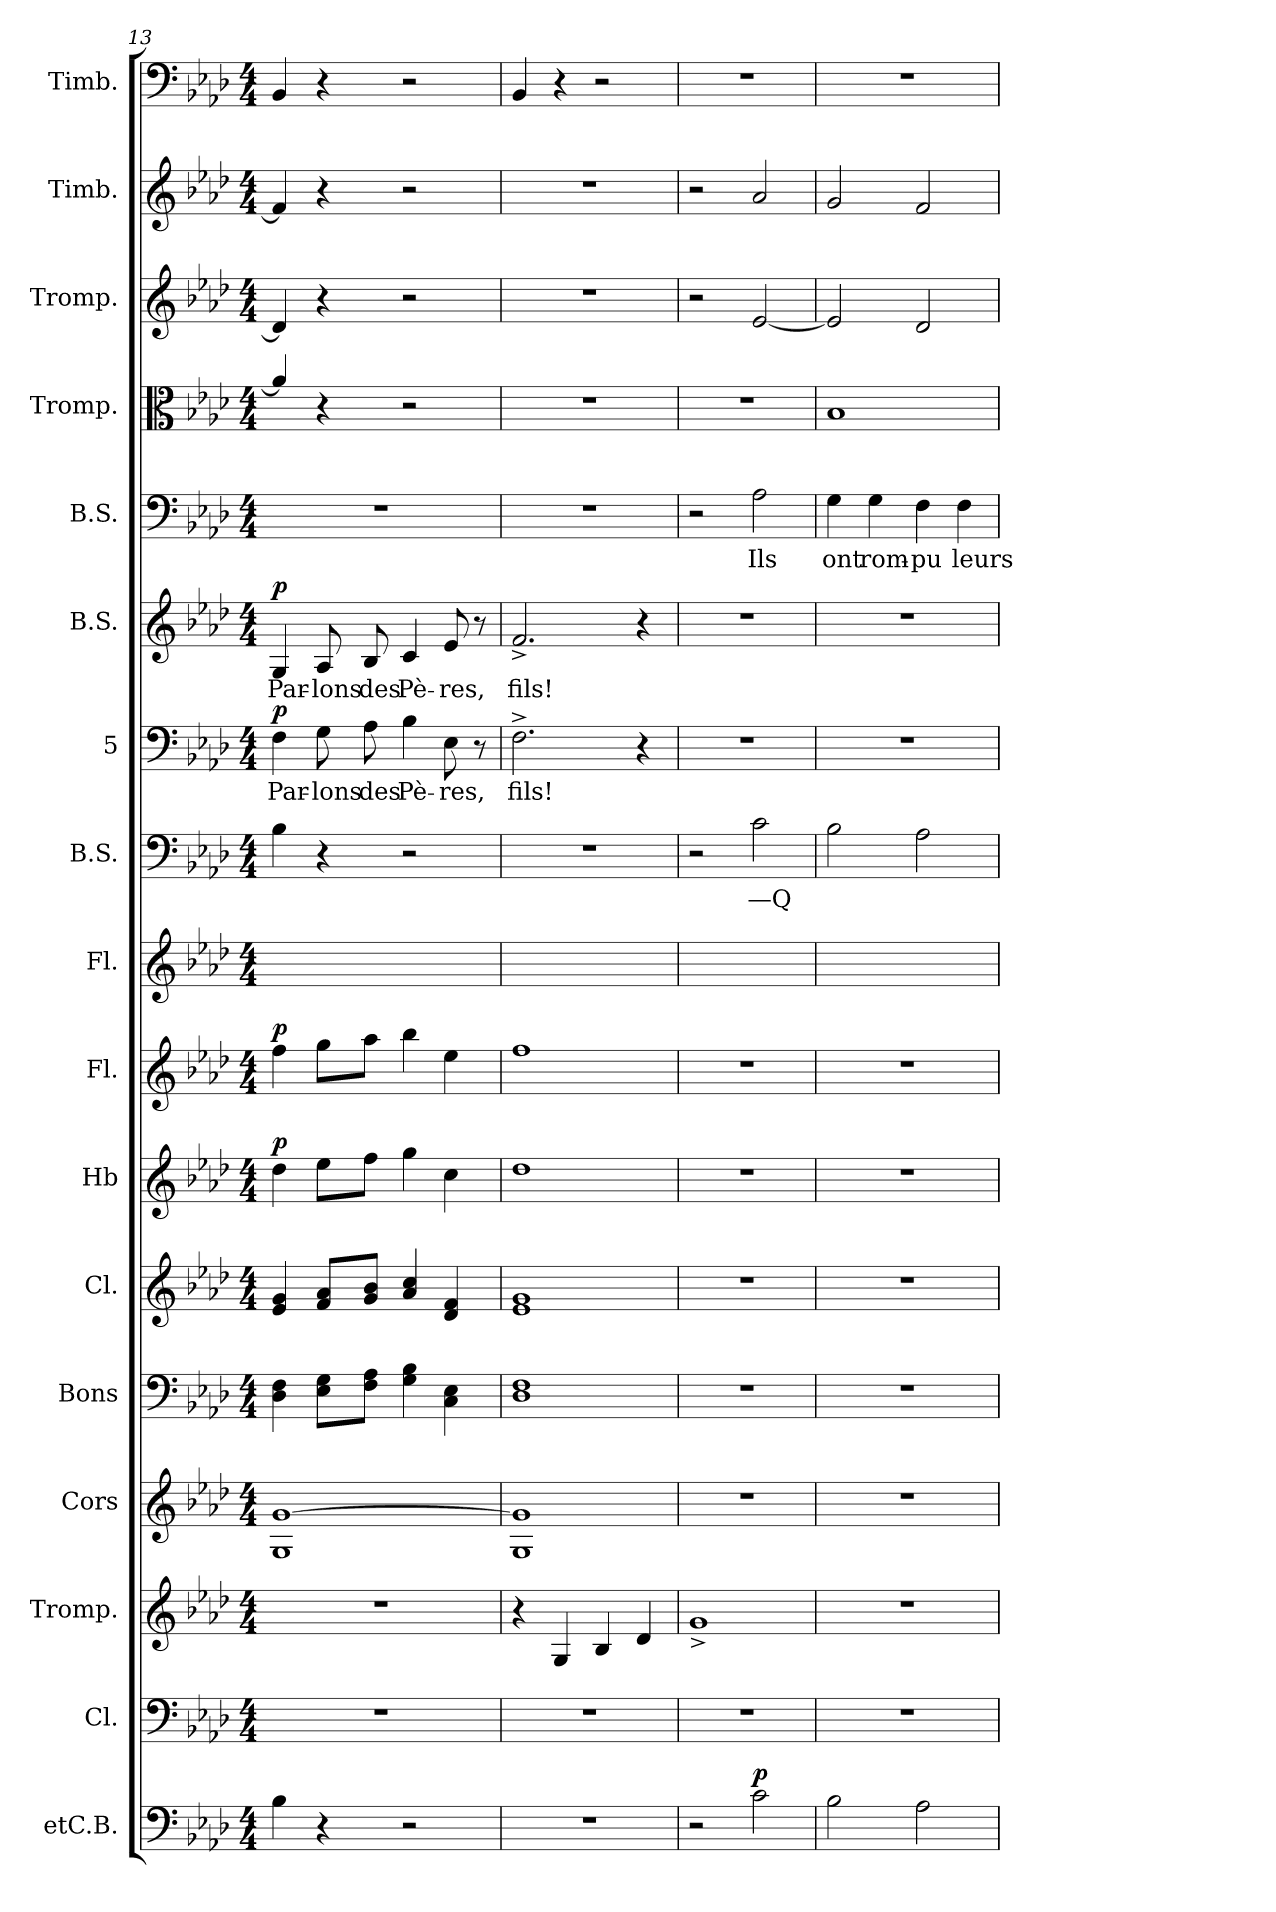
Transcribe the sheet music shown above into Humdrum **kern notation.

**kern	**dynam	**kern	**kern	**kern	**kern	**kern	**kern	**dynam	**kern	**dynam	**kern	**kern	**text	**kern	**text	**dynam	**kern	**text	**dynam	**kern	**text	**kern	**kern	**kern	**kern
*part17	*part17	*part16	*part15	*part14	*part13	*part12	*part11	*part11	*part10	*part10	*part9	*part8	*part8	*part7	*part7	*part7	*part6	*part6	*part6	*part5	*part5	*part4	*part3	*part2	*part1
*staff17	*staff17	*staff16	*staff15	*staff14	*staff13	*staff12	*staff11	*staff11	*staff10	*staff10	*staff9	*staff8	*staff8	*staff7	*staff7	*staff7	*staff6	*staff6	*staff6	*staff5	*staff5	*staff4	*staff3	*staff2	*staff1
*I"etC.B.	*	*I"Cl.	*I"Tromp.	*I"Cors	*I"Bons	*I"Сl.	*I"Hb	*	*I"Fl.	*	*I"Fl.	*I"B.S.	*	*I"5	*	*	*I"B.S.	*	*	*I"B.S.	*	*I"Tromp.	*I"Tromp.	*I"Timb.	*I"Timb.
*clefF4	*	*clefF4	*clefG2	*clefG2	*clefF4	*clefG2	*clefG2	*	*clefG2	*	*clefG2	*clefF4	*	*clefF4	*	*	*clefG2	*	*	*clefF4	*	*clefC3	*clefG2	*clefG2	*clefF4
*k[b-e-a-d-]	*	*k[b-e-a-d-]	*k[b-e-a-d-]	*k[b-e-a-d-]	*k[b-e-a-d-]	*k[b-e-a-d-]	*k[b-e-a-d-]	*	*k[b-e-a-d-]	*	*k[b-e-a-d-]	*k[b-e-a-d-]	*	*k[b-e-a-d-]	*	*	*k[b-e-a-d-]	*	*	*k[b-e-a-d-]	*	*k[b-e-a-d-]	*k[b-e-a-d-]	*k[b-e-a-d-]	*k[b-e-a-d-]
*M4/4	*	*M4/4	*M4/4	*M4/4	*M4/4	*M4/4	*M4/4	*	*M4/4	*	*M4/4	*M4/4	*	*M4/4	*	*	*M4/4	*	*	*M4/4	*	*M4/4	*M4/4	*M4/4	*M4/4
=13	=13	=13	=13	=13	=13	=13	=13	=13	=13	=13	=13	=13	=13	=13	=13	=13	=13	=13	=13	=13	=13	=13	=13	=13	=13
!	!	!	!	!	!	!	!	!LO:DY:a	!	!LO:DY:a	!	!	!	!	!	!LO:DY:a	!	!	!LO:DY:a	!	!	!	!	!	!
4B-i\	.	1r	1r	1Gi/ [1gi/	4D-i\ 4Fi\	4gi/ 4e-i/	4dd-i\	p	4ffi\	p	1ryy	4B-i\	.	4Fi\	Par-	p	4Gi/	Par-	p	1r	.	4a-i/]	4d-i/]	4fi/]	4BB-i/
4r	.	.	.	.	8E-i\ 8Gi\L	8a-i/ 8fi/L	8ee-i\L	.	8ggi\L	.	.	4r	.	8Gi\	lons	.	8A-i/	lons	.	.	.	4r	4r	4r	4r
.	.	.	.	.	8Fi\ 8A-i\J	8b-i/ 8gi/J	8ffi\J	.	8aa-i\J	.	.	.	.	8A-i\	des	.	8B-i/	des	.	.	.	.	.	.	.
2r	.	.	.	.	4Gi\ 4B-i\	4cci/ 4a-i/	4ggi\	.	4bb-i\	.	.	2r	.	4B-i\	Pè-	.	4ci/	Pè-	.	.	.	2r	2r	2r	2r
.	.	.	.	.	4Ci\ 4E-i\	4d-i/ 4fi/	4cci\	.	4ee-i\	.	.	.	.	8E-i\	res,	.	8e-i/	res,	.	.	.	.	.	.	.
.	.	.	.	.	.	.	.	.	.	.	.	.	.	8r	.	.	8r	.	.	.	.	.	.	.	.
=14	=14	=14	=14	=14	=14	=14	=14	=14	=14	=14	=14	=14	=14	=14	=14	=14	=14	=14	=14	=14	=14	=14	=14	=14	=14
1r	.	1r	4r	1Gi/ 1gi]/	1D-i/ 1Fi/	1e-i/ 1gi/	1dd-i/	.	1ffi/	.	1ryy	1r	.	2.F^>i\	fils!	.	2.f^>i/	fils!	.	1r	.	1r	1r	1r	4BB-i/
.	.	.	4Gi/	.	.	.	.	.	.	.	.	.	.	.	.	.	.	.	.	.	.	.	.	.	4r
.	.	.	4B-i/	.	.	.	.	.	.	.	.	.	.	.	.	.	.	.	.	.	.	.	.	.	2r
.	.	.	4d-i/	.	.	.	.	.	.	.	.	.	.	4r	.	.	4r	.	.	.	.	.	.	.	.
=15	=15	=15	=15	=15	=15	=15	=15	=15	=15	=15	=15	=15	=15	=15	=15	=15	=15	=15	=15	=15	=15	=15	=15	=15	=15
2r	.	1r	1g^<i/	1r	1r	1r	1r	.	1r	.	1ryy	2r	.	1r	.	.	1r	.	.	2r	.	1r	2r	2r	1r
!	!LO:DY:a	!	!	!	!	!	!	!	!	!	!	!	!	!	!	!	!	!	!	!	!	!	!	!	!
2ci\	p	.	.	.	.	.	.	.	.	.	.	2ci\	—Q	.	.	.	.	.	.	2A-i\	Ils	.	[2e-i/	2a-i/	.
=16	=16	=16	=16	=16	=16	=16	=16	=16	=16	=16	=16	=16	=16	=16	=16	=16	=16	=16	=16	=16	=16	=16	=16	=16	=16
2B-i\	.	1r	1r	1r	1r	1r	1r	.	1r	.	1ryy	2B-i\	.	1r	.	.	1r	.	.	4Gi\	ont	1B-i/	2e-i/]	2gi/	1r
.	.	.	.	.	.	.	.	.	.	.	.	.	.	.	.	.	.	.	.	4Gi\	rom-	.	.	.	.
2A-i\	.	.	.	.	.	.	.	.	.	.	.	2A-i\	.	.	.	.	.	.	.	4Fi\	pu	.	2d-i/	2fi/	.
.	.	.	.	.	.	.	.	.	.	.	.	.	.	.	.	.	.	.	.	4Fi\	leurs	.	.	.	.
=	=	=	=	=	=	=	=	=	=	=	=	=	=	=	=	=	=	=	=	=	=	=	=	=	=
*-	*-	*-	*-	*-	*-	*-	*-	*-	*-	*-	*-	*-	*-	*-	*-	*-	*-	*-	*-	*-	*-	*-	*-	*-	*-
